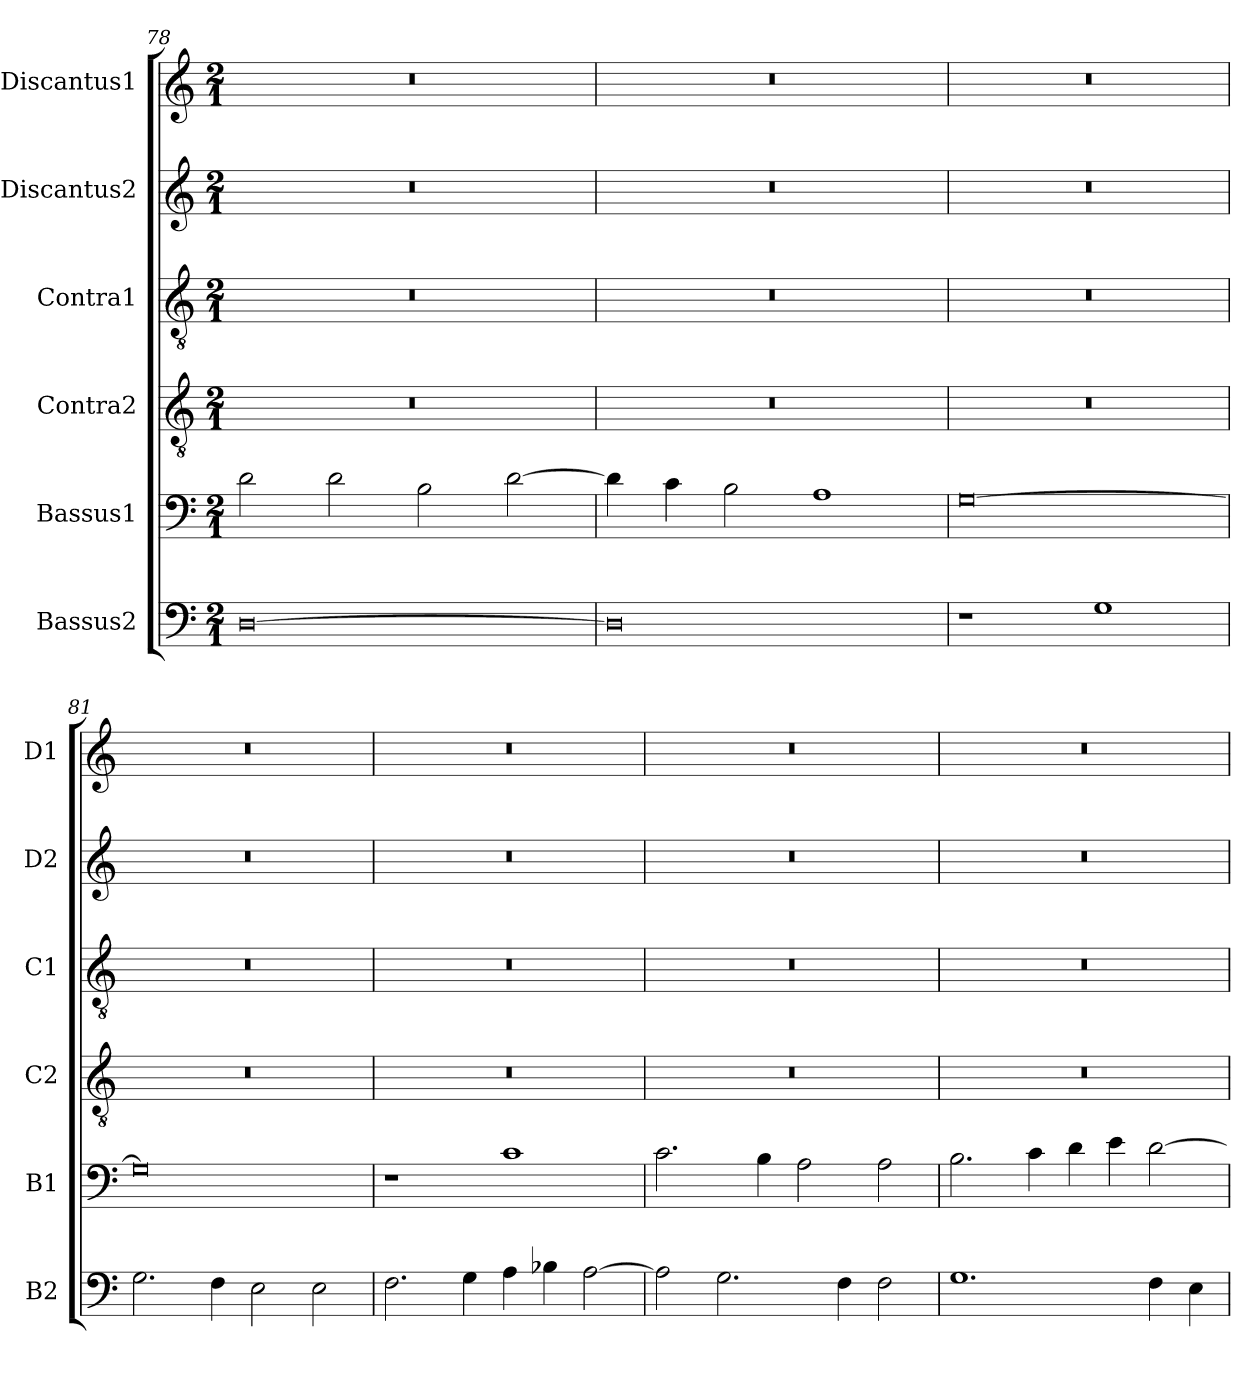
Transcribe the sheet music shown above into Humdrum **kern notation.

**kern	**kern	**kern	**kern	**kern	**kern
*part6	*part5	*part4	*part3	*part2	*part1
*staff6	*staff5	*staff4	*staff3	*staff2	*staff1
*I"Bassus2	*I"Bassus1	*I"Contra2	*I"Contra1	*I"Discantus2	*I"Discantus1
*I'B2	*I'B1	*I'C2	*I'C1	*I'D2	*I'D1
*clefF4	*clefF4	*clefGv2	*clefGv2	*clefG2	*clefG2
*k[]	*k[]	*k[]	*k[]	*k[]	*k[]
*M2/1	*M2/1	*M2/1	*M2/1	*M2/1	*M2/1
=78	=78	=78	=78	=78	=78
[0D	2d\	0r	0r	0r	0r
.	2d\	.	.	.	.
.	2B\	.	.	.	.
.	[2d\	.	.	.	.
=79	=79	=79	=79	=79	=79
0D]	4d\]	0r	0r	0r	0r
.	4c\	.	.	.	.
.	2B\	.	.	.	.
.	1A	.	.	.	.
=80	=80	=80	=80	=80	=80
1r	[0G	0r	0r	0r	0r
1G	.	.	.	.	.
=81	=81	=81	=81	=81	=81
2.G\	0G]	0r	0r	0r	0r
4F\	.	.	.	.	.
2E\	.	.	.	.	.
2E\	.	.	.	.	.
=82	=82	=82	=82	=82	=82
2.F\	1r	0r	0r	0r	0r
4G\	.	.	.	.	.
4A\	1c	.	.	.	.
4B-X\	.	.	.	.	.
[2A\	.	.	.	.	.
=83	=83	=83	=83	=83	=83
2A\]	2.c\	0r	0r	0r	0r
2.G\	.	.	.	.	.
.	4B\	.	.	.	.
.	2A\	.	.	.	.
4F\	.	.	.	.	.
2F\	2A\	.	.	.	.
=84	=84	=84	=84	=84	=84
1.G	2.B\	0r	0r	0r	0r
.	4c\	.	.	.	.
.	4d\	.	.	.	.
.	4e\	.	.	.	.
4F\	[2d\	.	.	.	.
4E\	.	.	.	.	.
=	=	=	=	=	=
*-	*-	*-	*-	*-	*-
